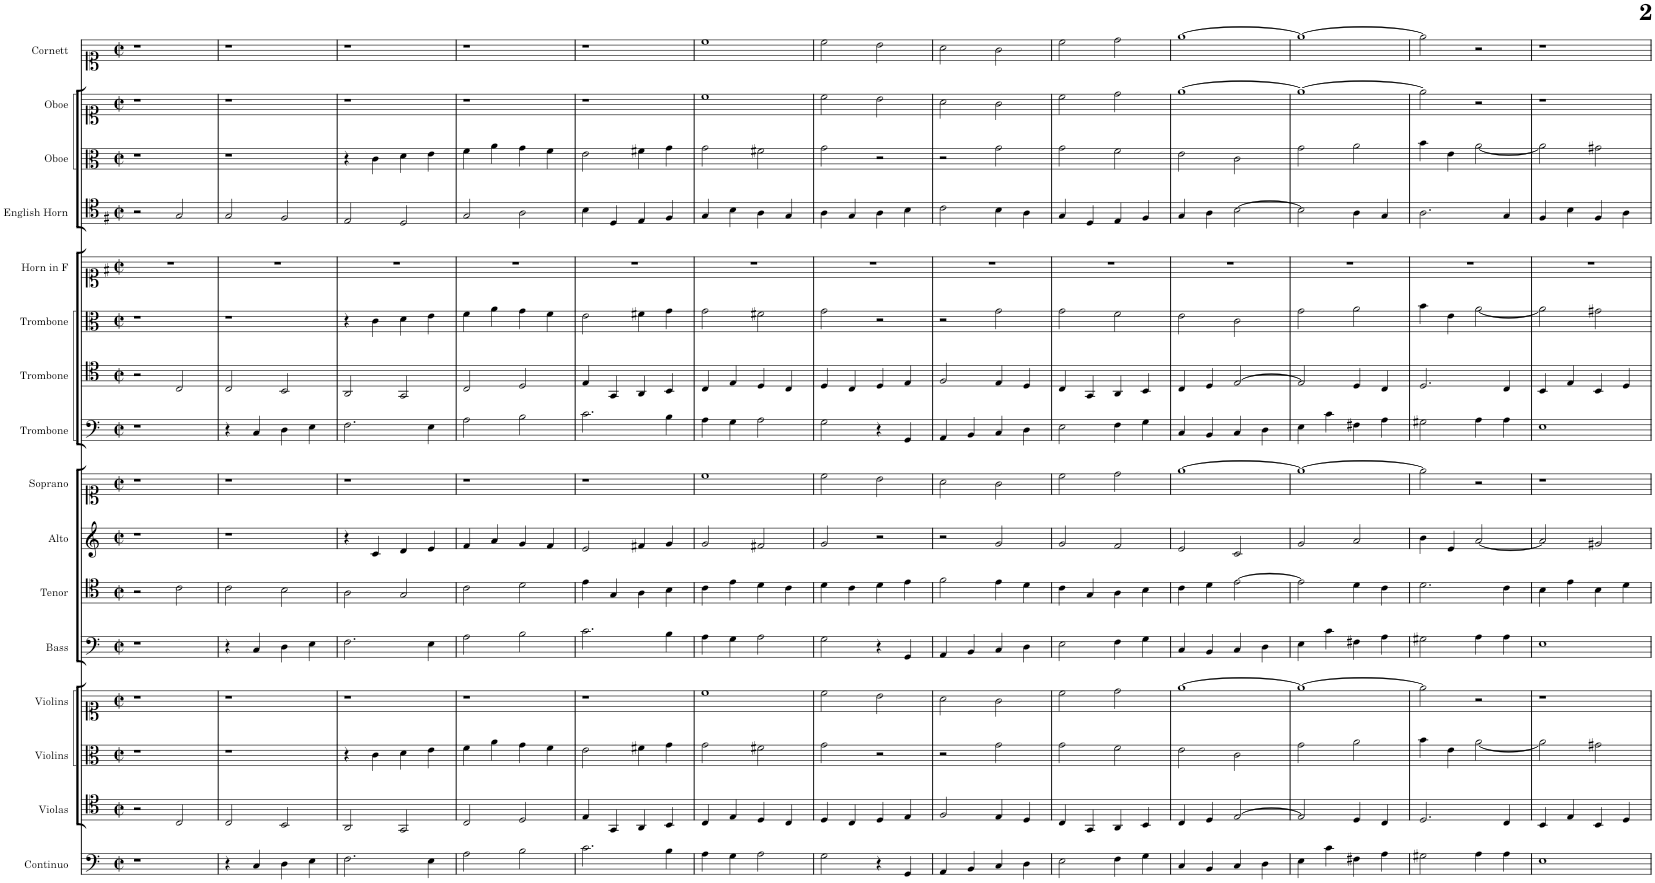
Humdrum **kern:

**kern	**kern	**kern	**kern	**kern	**kern	**kern	**kern	**kern	**kern	**kern	**kern	**kern	**kern	**kern	**kern	**kern	**kern
*part18	*part17	*part16	*part15	*part14	*part13	*part12	*part11	*part10	*part9	*part8	*part7	*part6	*part5	*part4	*part3	*part2	*part1
*staff18	*staff17	*staff16	*staff15	*staff14	*staff13	*staff12	*staff11	*staff10	*staff9	*staff8	*staff7	*staff6	*staff5	*staff4	*staff3	*staff2	*staff1
*I"Contrabasses	*I"Harpsichord	*I"Continuo	*I"Violas	*I"Violins	*I"Violins	*I"Bass	*I"Tenor	*I"Alto	*I"Soprano	*I"Trombone	*I"Trombone	*I"Trombone	*I"Horn in F	*I"English Horn	*I"Oboe	*I"Oboe	*I"Cornett
*I'Cbs.	*I'Hch.	*I'Cont.	*I'Vlas.	*I'Vlns.	*I'Vlns.	*I'B.	*I'T.	*I'A.	*I'S.	*I'Tbn.	*I'Tbn.	*I'Tbn.	*	*I'E. Hn.	*I'Ob.	*I'Ob.	*I'Co.
*stria5	*stria5	*	*	*	*	*	*	*	*	*	*	*	*	*	*	*	*
*clefF4	*clefF4	*clefF4	*clefC4	*clefC3	*clefC1	*clefF4	*clefC4	*clefG2	*clefC1	*clefF4	*clefC4	*clefC3	*clefC1	*clefC4	*clefC3	*clefC1	*clefC1
*Trd7c12	*	*	*	*	*	*	*Trd7c12	*	*	*	*	*	*Trd4c7	*Trd4c7	*	*	*Trd1c2
*k[]	*k[]	*k[]	*k[]	*k[]	*k[]	*k[]	*k[]	*k[]	*k[]	*k[]	*k[]	*k[]	*k[f#]	*k[f#]	*k[]	*k[]	*k[]
*M2/2	*M2/2	*M2/2	*M2/2	*M2/2	*M2/2	*M2/2	*M2/2	*M2/2	*M2/2	*M2/2	*M2/2	*M2/2	*M2/2	*M2/2	*M2/2	*M2/2	*M2/2
*met(c|)	*met(c|)	*met(c|)	*met(c|)	*met(c|)	*met(c|)	*met(c|)	*met(c|)	*met(c|)	*met(c|)	*met(c|)	*met(c|)	*met(c|)	*met(c|)	*met(c|)	*met(c|)	*met(c|)	*met(c|)
=1	=1	=1	=1	=1	=1	=1	=1	=1	=1	=1	=1	=1	=1	=1	=1	=1	=1
1r	1r	1r	2r	1r	1r	1r	2r	1r	1r	1r	2r	1r	1r	2r	1r	1r	1r
.	.	.	2C/	.	.	.	2c\	.	.	.	2C/	.	.	2G/	.	.	.
=2	=2	=2	=2	=2	=2	=2	=2	=2	=2	=2	=2	=2	=2	=2	=2	=2	=2
4r	4r	4r	2C/	1r	1r	4r	2c\	1r	1r	4r	2C/	1r	1r	2G/	1r	1r	1r
4c	4C	4C/	.	.	.	4C/	.	.	.	4C/	.	.	.	.	.	.	.
4d	4D	4D\	2BB/	.	.	4D\	2B\	.	.	4D\	2BB/	.	.	2F#/	.	.	.
4e	4E	4E\	.	.	.	4E\	.	.	.	4E\	.	.	.	.	.	.	.
=3	=3	=3	=3	=3	=3	=3	=3	=3	=3	=3	=3	=3	=3	=3	=3	=3	=3
2.f	2.F	2.F\	2AA/	4r	1r	2.F\	2A\	4r	1r	2.F\	2AA/	4r	1r	2E/	4r	1r	1r
.	.	.	.	4c\	.	.	.	4c/	.	.	.	4c\	.	.	4c\	.	.
.	.	.	2GG/	4d\	.	.	2G/	4d/	.	.	2GG/	4d\	.	2D/	4d\	.	.
4e	4E	4E\	.	4e\	.	4E\	.	4e/	.	4E\	.	4e\	.	.	4e\	.	.
=4	=4	=4	=4	=4	=4	=4	=4	=4	=4	=4	=4	=4	=4	=4	=4	=4	=4
2a	2A	2A\	2C/	4f\	1r	2A\	2c\	4f/	1r	2A\	2C/	4f\	1r	2G/	4f\	1r	1r
.	.	.	.	4a\	.	.	.	4a/	.	.	.	4a\	.	.	4a\	.	.
2b	2B	2B\	2D/	4g\	.	2B\	2d\	4g/	.	2B\	2D/	4g\	.	2A\	4g\	.	.
.	.	.	.	4f\	.	.	.	4f/	.	.	.	4f\	.	.	4f\	.	.
=5	=5	=5	=5	=5	=5	=5	=5	=5	=5	=5	=5	=5	=5	=5	=5	=5	=5
2.cc	2.c	2.c\	4E/	2e\	1r	2.c\	4e\	2e/	1r	2.c\	4E/	2e\	1r	4B\	2e\	1r	1r
.	.	.	4GG/	.	.	.	4G/	.	.	.	4GG/	.	.	4D/	.	.	.
.	.	.	4AA/	4f#X\	.	.	4A\	4f#X/	.	.	4AA/	4f#X\	.	4E/	4f#X\	.	.
4b	4B	4B\	4BB/	4g\	.	4B\	4B\	4g/	.	4B\	4BB/	4g\	.	4F#/	4g\	.	.
=6	=6	=6	=6	=6	=6	=6	=6	=6	=6	=6	=6	=6	=6	=6	=6	=6	=6
4a	4A	4A\	4C/	2g\	1cc	4A\	4c\	2g/	1cc	4A\	4C/	2g\	1r	4G/	2g\	1cc	1cc
4g	4G	4G\	4E/	.	.	4G\	4e\	.	.	4G\	4E/	.	.	4B\	.	.	.
2a	2A	2A\	4D/	2f#X\	.	2A\	4d\	2f#X/	.	2A\	4D/	2f#X\	.	4A\	2f#X\	.	.
.	.	.	4C/	.	.	.	4c\	.	.	.	4C/	.	.	4G/	.	.	.
=7	=7	=7	=7	=7	=7	=7	=7	=7	=7	=7	=7	=7	=7	=7	=7	=7	=7
2g	2G	2G\	4D/	2g\	2cc\	2G\	4d\	2g/	2cc\	2G\	4D/	2g\	1r	4A\	2g\	2cc\	2cc\
.	.	.	4C/	.	.	.	4c\	.	.	.	4C/	.	.	4G/	.	.	.
4r	4r	4r	4D/	2r	2b\	4r	4d\	2r	2b\	4r	4D/	2r	.	4A\	2r	2b\	2b\
4G	4GG	4GG/	4E/	.	.	4GG/	4e\	.	.	4GG/	4E/	.	.	4B\	.	.	.
=8	=8	=8	=8	=8	=8	=8	=8	=8	=8	=8	=8	=8	=8	=8	=8	=8	=8
4A	4AA	4AA/	2F/	2r	2a\	4AA/	2f\	2r	2a\	4AA/	2F/	2r	1r	2c\	2r	2a\	2a\
4B	4BB	4BB/	.	.	.	4BB/	.	.	.	4BB/	.	.	.	.	.	.	.
4c	4C	4C/	4E/	2g\	2g\	4C/	4e\	2g/	2g\	4C/	4E/	2g\	.	4B\	2g\	2g\	2g\
4d	4D	4D\	4D/	.	.	4D\	4d\	.	.	4D\	4D/	.	.	4A\	.	.	.
=9	=9	=9	=9	=9	=9	=9	=9	=9	=9	=9	=9	=9	=9	=9	=9	=9	=9
2e	2E	2E\	4C/	2g\	2cc\	2E\	4c\	2g/	2cc\	2E\	4C/	2g\	1r	4G/	2g\	2cc\	2cc\
.	.	.	4GG/	.	.	.	4G/	.	.	.	4GG/	.	.	4D/	.	.	.
4f	4F	4F\	4AA/	2f\	2dd\	4F\	4A\	2f/	2dd\	4F\	4AA/	2f\	.	4E/	2f\	2dd\	2dd\
4g	4G	4G\	4BB/	.	.	4G\	4B\	.	.	4G\	4BB/	.	.	4F#/	.	.	.
=10	=10	=10	=10	=10	=10	=10	=10	=10	=10	=10	=10	=10	=10	=10	=10	=10	=10
4c	4C	4C/	4C/	2e\	[>1ee	4C/	4c\	2e/	[>1ee	4C/	4C/	2e\	1r	4G/	2e\	[>1ee	[>1ee
4B	4BB	4BB/	4D/	.	.	4BB/	4d\	.	.	4BB/	4D/	.	.	4A\	.	.	.
4c	4C	4C/	[>2E/	2c\	.	4C/	[>2e\	2c/	.	4C/	[>2E/	2c\	.	[>2B\	2c\	.	.
4d	4D	4D\	.	.	.	4D\	.	.	.	4D\	.	.	.	.	.	.	.
=11	=11	=11	=11	=11	=11	=11	=11	=11	=11	=11	=11	=11	=11	=11	=11	=11	=11
4e	4E	4E\	2E/]	2g\	1ee_	4E\	2e\]	2g/	1ee_	4E\	2E/]	2g\	1r	2B\]	2g\	1ee_	1ee_
4cc	4c	4c\	.	.	.	4c\	.	.	.	4c\	.	.	.	.	.	.	.
4f#X	4F#X	4F#X\	4D/	2a\	.	4F#X\	4d\	2a/	.	4F#X\	4D/	2a\	.	4A\	2a\	.	.
4a	4A	4A\	4C/	.	.	4A\	4c\	.	.	4A\	4C/	.	.	4G/	.	.	.
=12	=12	=12	=12	=12	=12	=12	=12	=12	=12	=12	=12	=12	=12	=12	=12	=12	=12
2g#X	2G#X	2G#X\	2.D/	4b\	2ee\]	2G#X\	2.d\	4b\	2ee\]	2G#X\	2.D/	4b\	1r	2.A\	4b\	2ee\]	2ee\]
.	.	.	.	4e\	.	.	.	4e/	.	.	.	4e\	.	.	4e\	.	.
4a	4A	4A\	.	[<2a\	2r	4A\	.	[<2a/	2r	4A\	.	[<2a\	.	.	[<2a\	2r	2r
4a	4A	4A\	4C/	.	.	4A\	4c\	.	.	4A\	4C/	.	.	4G/	.	.	.
=13	=13	=13	=13	=13	=13	=13	=13	=13	=13	=13	=13	=13	=13	=13	=13	=13	=13
1e	1E	1E	4BB/	2a\]	1r	1E	4B\	2a/]	1r	1E	4BB/	2a\]	1r	4F#/	2a\]	1r	1r
.	.	.	4E/	.	.	.	4e\	.	.	.	4E/	.	.	4B\	.	.	.
.	.	.	4BB/	2g#X\	.	.	4B\	2g#X/	.	.	4BB/	2g#X\	.	4F#/	2g#X\	.	.
.	.	.	4D/	.	.	.	4d\	.	.	.	4D/	.	.	4A\	.	.	.
=	=	=	=	=	=	=	=	=	=	=	=	=	=	=	=	=	=
*-	*-	*-	*-	*-	*-	*-	*-	*-	*-	*-	*-	*-	*-	*-	*-	*-	*-
